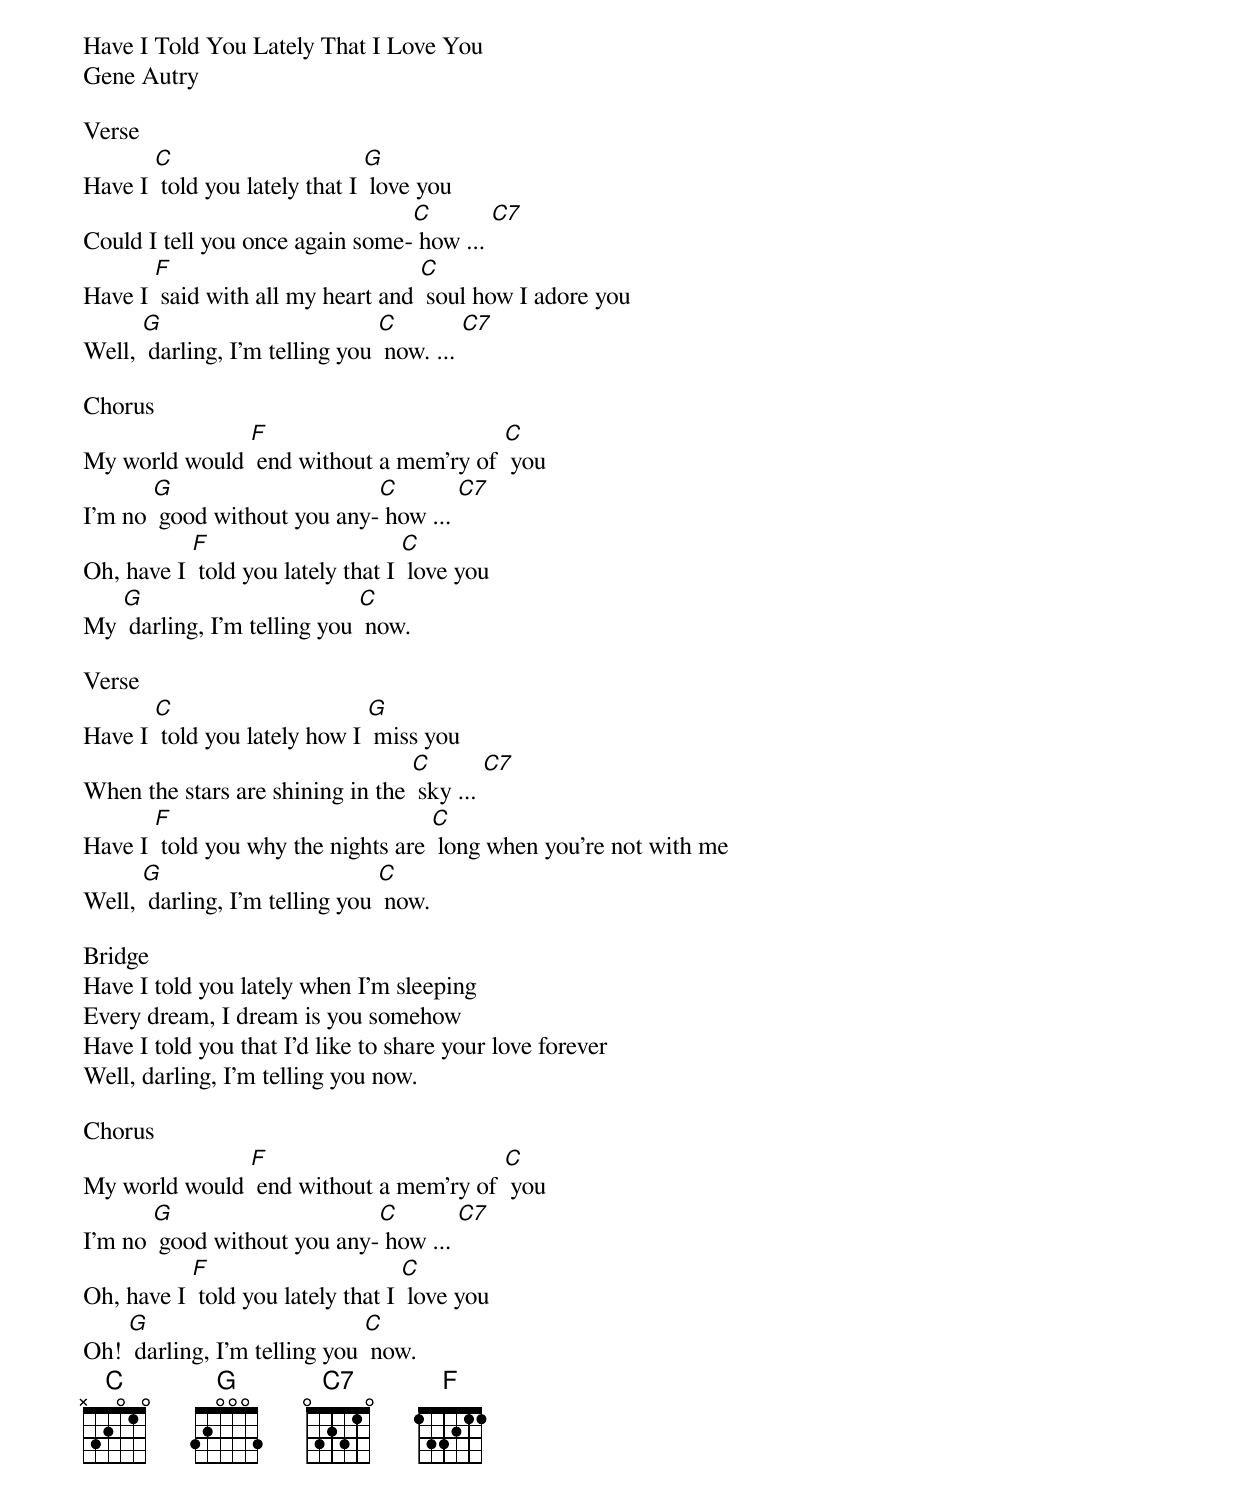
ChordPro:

Have I Told You Lately That I Love You
Gene Autry

Verse
Have I [C] told you lately that I [G] love you
Could I tell you once again some-[C] how ... [C7]
Have I [F] said with all my heart and [C] soul how I adore you
Well, [G] darling, I'm telling you [C] now. ... [C7]

Chorus
My world would [F] end without a mem'ry of [C] you
I'm no [G] good without you any-[C] how ... [C7]
Oh, have I [F] told you lately that I [C] love you
My [G] darling, I'm telling you [C] now.

Verse
Have I [C] told you lately how I [G] miss you
When the stars are shining in the [C] sky ... [C7]
Have I [F] told you why the nights are [C] long when you're not with me
Well, [G] darling, I'm telling you [C] now.

Bridge
Have I told you lately when I'm sleeping
Every dream, I dream is you somehow
Have I told you that I'd like to share your love forever
Well, darling, I'm telling you now.

Chorus
My world would [F] end without a mem'ry of [C] you
I'm no [G] good without you any-[C] how ... [C7]
Oh, have I [F] told you lately that I [C] love you
Oh! [G] darling, I'm telling you [C] now.
